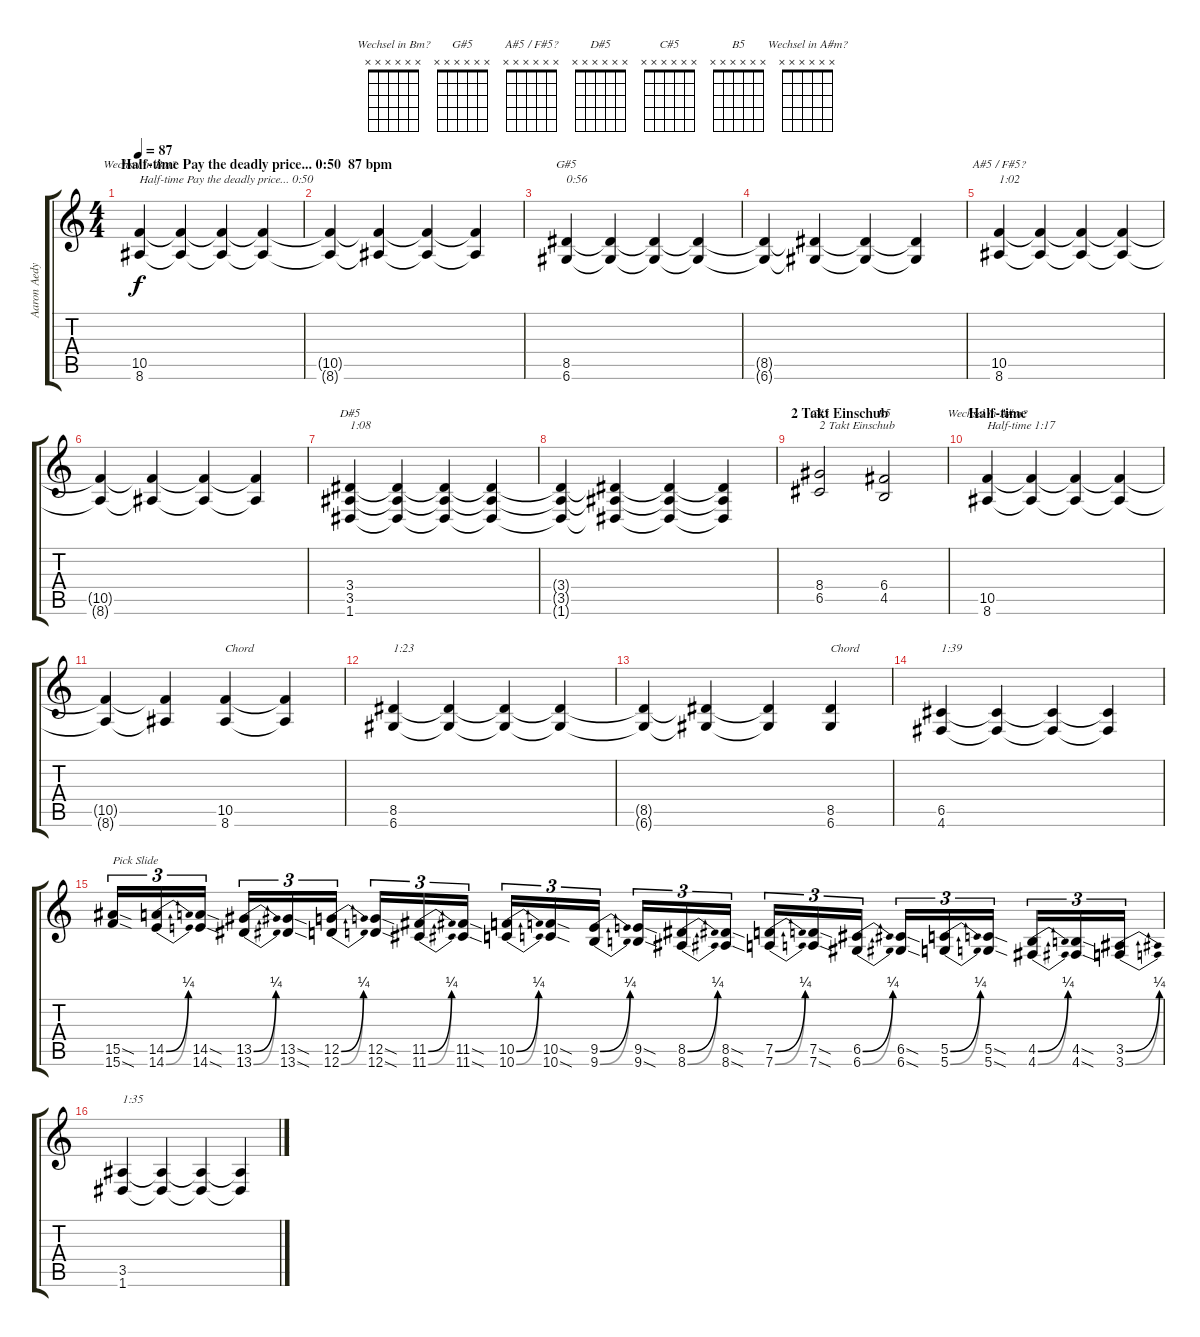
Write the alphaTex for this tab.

\track ("Aaron Aedy" "Aaron Aedy") {instrument overdrivenguitar}
\staff {score tabs}
\tuning (D4 A3 F3 C3 G2 D2) {hide}
\chord ("Wechsel in Bm?" x x x x x x)
\chord ("G#5" x x x x x x)
\chord ("A#5 / F#5?" x x x x x x)
\chord ("D#5" x x x x x x)
\chord ("C#5" x x x x x x)
\chord ("B5" x x x x x x)
\chord ("Wechsel in A#m?" x x x x x x)
\ts (4 4)
\section ("" "Half-time Pay the deadly price... 0:50  87 bpm")
\tempo 87
\clef g2
\ks c
(10.5 8.6).4{ch "Wechsel in Bm?" txt "Half-time Pay the deadly price... 0:50" dy f} (10.5{t} 8.6{t}).4 (10.5{t} 8.6{t}).4 (10.5{t} 8.6{t}).4 |
(10.5{t} 8.6{t}).4 (10.5{t} 8.6{t}).4 (10.5{t} 8.6{t}).4 (10.5{t} 8.6{t}).4 |
(8.5 6.6).4{ch "G#5" txt "0:56"} (8.5{t} 6.6{t}).4 (8.5{t} 6.6{t}).4 (8.5{t} 6.6{t}).4 |
(8.5{t} 6.6{t}).4 (8.5{t} 6.6{t}).4 (8.5{t} 6.6{t}).4 (8.5{t} 6.6{t}).4 |
(10.5 8.6).4{ch "A#5 / F#5?" txt "1:02"} (10.5{t} 8.6{t}).4 (10.5{t} 8.6{t}).4 (10.5{t} 8.6{t}).4 |
(10.5{t} 8.6{t}).4 (10.5{t} 8.6{t}).4 (10.5{t} 8.6{t}).4 (10.5{t} 8.6{t}).4 |
(3.4 3.5 1.6).4{ch "D#5" txt "1:08"} (3.4{t} 3.5{t} 1.6{t}).4 (3.4{t} 3.5{t} 1.6{t}).4 (3.4{t} 3.5{t} 1.6{t}).4 |
(3.4{t} 3.5{t} 1.6{t}).4 (3.4{t} 3.5{t} 1.6{t}).4 (3.4{t} 3.5{t} 1.6{t}).4 (3.4{t} 3.5{t} 1.6{t}).4 |
\section ("" "2 Takt Einschub")
(8.4 6.5).2{ch "C#5" txt "2 Takt Einschub"} (6.4 4.5).2{ch "B5"} |
\section ("" "Half-time")
(10.5 8.6).4{ch "Wechsel in A#m?" txt "Half-time 1:17"} (10.5{t} 8.6{t}).4 (10.5{t} 8.6{t}).4 (10.5{t} 8.6{t}).4 |
(10.5{t} 8.6{t}).4 (10.5{t} 8.6{t}).4 (10.5 8.6).4{txt "Chord"} (10.5{t} 8.6{t}).4 |
(8.5 6.6).4{txt "1:23"} (8.5{t} 6.6{t}).4 (8.5{t} 6.6{t}).4 (8.5{t} 6.6{t}).4 |
(8.5{t} 6.6{t}).4 (8.5{t} 6.6{t}).4 (8.5{t} 6.6{t}).4 (8.5 6.6).4{txt "Chord"} |
(6.5 4.6).4{txt "1:39"} (6.5{t} 4.6{t}).4 (6.5{t} 4.6{t}).4 (6.5{t} 4.6{t}).4 |
(15.5{sod} 15.6{sod}).16{tu (3 2) txt "Pick Slide" instrument guitarfretnoise} (14.5{be (bend 0 0 60 1)} 14.6{be (bend 0 0 60 1)}).16{tu (3 2)} (14.5{sod} 14.6{sod}).16{tu (3 2)} (13.5{be (bend 0 0 60 1)} 13.6{be (bend 0 0 60 1)}).16{tu (3 2)} (13.5{sod} 13.6{sod}).16{tu (3 2)} (12.5{be (bend 0 0 60 1)} 12.6{be (bend 0 0 60 1)}).16{tu (3 2)} (12.5{sod} 12.6{sod}).16{tu (3 2)} (11.5{be (bend 0 0 60 1)} 11.6{be (bend 0 0 60 1)}).16{tu (3 2)} (11.5{sod} 11.6{sod}).16{tu (3 2)} (10.5{be (bend 0 0 60 1)} 10.6{be (bend 0 0 60 1)}).16{tu (3 2)} (10.5{sod} 10.6{sod}).16{tu (3 2)} (9.5{be (bend 0 0 60 1)} 9.6{be (bend 0 0 60 1)}).16{tu (3 2)} (9.5{sod} 9.6{sod}).16{tu (3 2)} (8.5{be (bend 0 0 60 1)} 8.6{be (bend 0 0 60 1)}).16{tu (3 2)} (8.5{sod} 8.6{sod}).16{tu (3 2)} (7.5{be (bend 0 0 60 1)} 7.6{be (bend 0 0 60 1)}).16{tu (3 2)} (7.5{sod} 7.6{sod}).16{tu (3 2)} (6.5{be (bend 0 0 60 1)} 6.6{be (bend 0 0 60 1)}).16{tu (3 2)} (6.5{sod} 6.6{sod}).16{tu (3 2)} (5.5{be (bend 0 0 60 1)} 5.6{be (bend 0 0 60 1)}).16{tu (3 2)} (5.5{sod} 5.6{sod}).16{tu (3 2)} (4.5{be (bend 0 0 60 1)} 4.6{be (bend 0 0 60 1)}).16{tu (3 2)} (4.5{sod} 4.6{sod}).16{tu (3 2)} (3.5{be (bend 0 0 60 1)} 3.6{be (bend 0 0 60 1)}).16{tu (3 2)} |
(3.5 1.6).4{txt "1:35" instrument distortionguitar} (3.5{t} 1.6{t}).4 (3.5{t} 1.6{t}).4 (3.5{t} 1.6{t}).4
